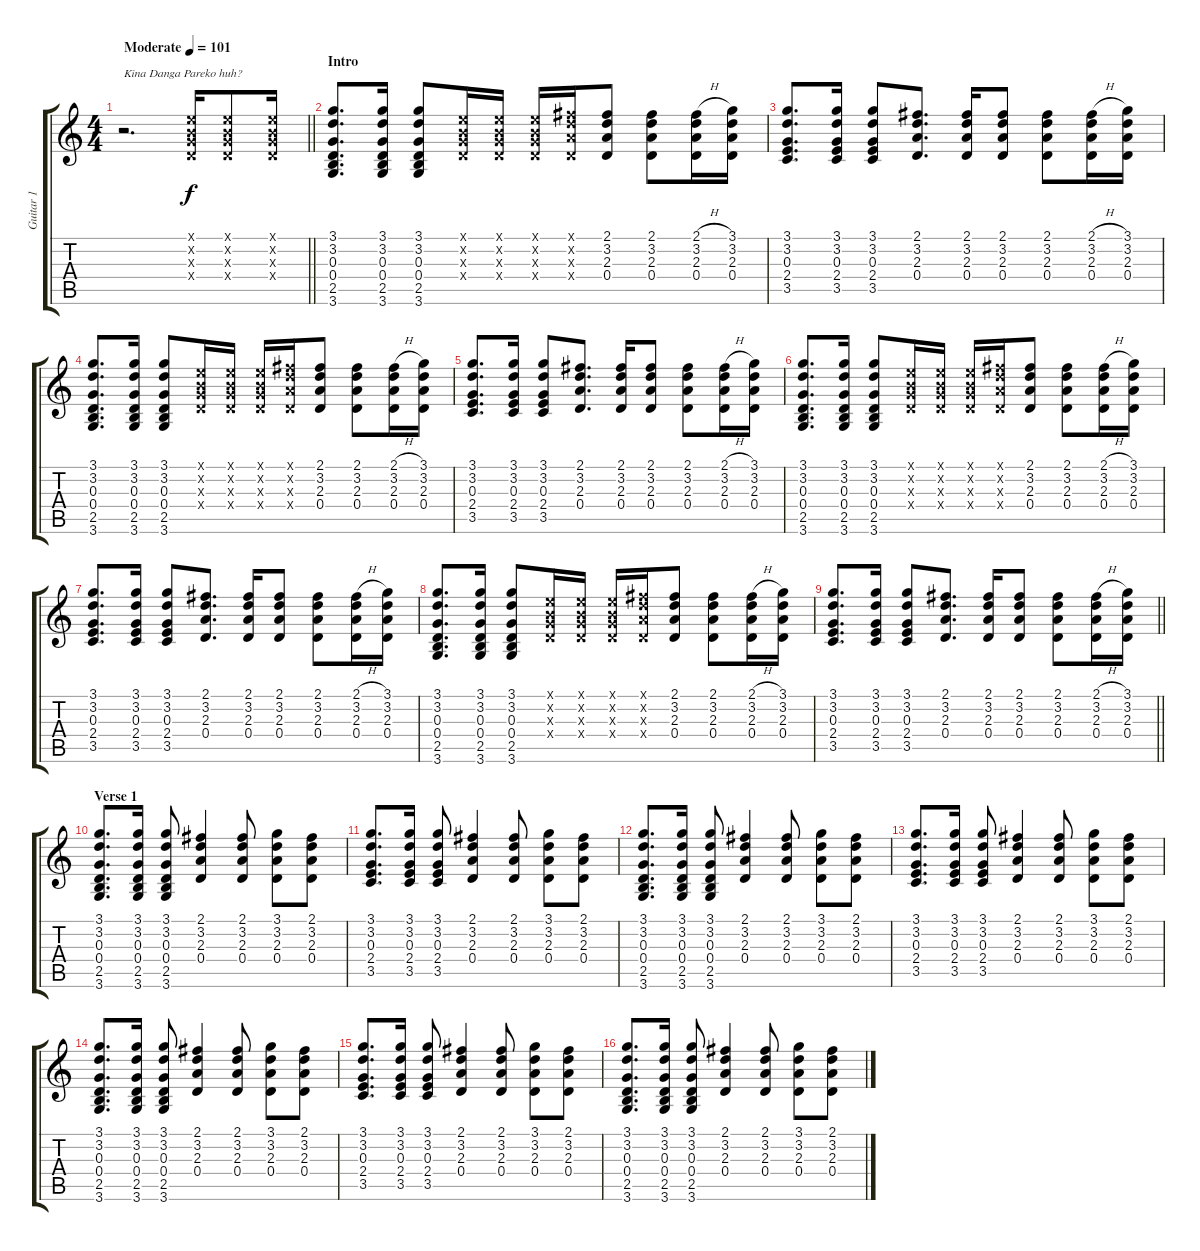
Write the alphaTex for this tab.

\track ("Guitar 1" "Guitar 1") {instrument acousticguitarsteel}
\staff {score tabs}
\tuning (E4 B3 G3 D3 A2 E2) {hide}
\ts (4 4)
\tempo (101 "Moderate")
\clef g2
\barLineRight lightlight
\ks c
r.2{d txt "Kina Danga Pareko huh?" dy f instrument acousticguitarsteel} (0.1{x} 0.2{x} 0.3{x} 0.4{x}).16 (0.1{x} 0.2{x} 0.3{x} 0.4{x}).8 (0.1{x} 0.2{x} 0.3{x} 0.4{x}).16 |
\section ("" "Intro")
(3.1 3.2 0.3 0.4 2.5 3.6).8{d} (3.1 3.2 0.3 0.4 2.5 3.6).16 (3.1 3.2 0.3 0.4 2.5 3.6).8 (0.1{x} 0.2{x} 0.3{x} 0.4{x}).16 (0.1{x} 0.2{x} 0.3{x} 0.4{x}).16 (0.1{x} 0.2{x} 0.3{x} 0.4{x}).16 (2.1{x} 3.2{x} 2.3{x} 0.4{x}).16 (2.1 3.2 2.3 0.4).8 (2.1 3.2 2.3 0.4).8 (2.1{h} 3.2 2.3 0.4).16 (3.1 3.2 2.3 0.4).16 |
(3.1 3.2 0.3 2.4 3.5).8{d} (3.1 3.2 0.3 2.4 3.5).16 (3.1 3.2 0.3 2.4 3.5).8 (2.1 3.2 2.3 0.4).8{d} (2.1 3.2 2.3 0.4).16 (2.1 3.2 2.3 0.4).8 (2.1 3.2 2.3 0.4).8 (2.1{h} 3.2 2.3 0.4).16 (3.1 3.2 2.3 0.4).16 |
(3.1 3.2 0.3 0.4 2.5 3.6).8{d} (3.1 3.2 0.3 0.4 2.5 3.6).16 (3.1 3.2 0.3 0.4 2.5 3.6).8 (0.1{x} 0.2{x} 0.3{x} 0.4{x}).16 (0.1{x} 0.2{x} 0.3{x} 0.4{x}).16 (0.1{x} 0.2{x} 0.3{x} 0.4{x}).16 (2.1{x} 3.2{x} 2.3{x} 0.4{x}).16 (2.1 3.2 2.3 0.4).8 (2.1 3.2 2.3 0.4).8 (2.1{h} 3.2 2.3 0.4).16 (3.1 3.2 2.3 0.4).16 |
(3.1 3.2 0.3 2.4 3.5).8{d} (3.1 3.2 0.3 2.4 3.5).16 (3.1 3.2 0.3 2.4 3.5).8 (2.1 3.2 2.3 0.4).8{d} (2.1 3.2 2.3 0.4).16 (2.1 3.2 2.3 0.4).8 (2.1 3.2 2.3 0.4).8 (2.1{h} 3.2 2.3 0.4).16 (3.1 3.2 2.3 0.4).16 |
(3.1 3.2 0.3 0.4 2.5 3.6).8{d} (3.1 3.2 0.3 0.4 2.5 3.6).16 (3.1 3.2 0.3 0.4 2.5 3.6).8 (0.1{x} 0.2{x} 0.3{x} 0.4{x}).16 (0.1{x} 0.2{x} 0.3{x} 0.4{x}).16 (0.1{x} 0.2{x} 0.3{x} 0.4{x}).16 (2.1{x} 3.2{x} 2.3{x} 0.4{x}).16 (2.1 3.2 2.3 0.4).8 (2.1 3.2 2.3 0.4).8 (2.1{h} 3.2 2.3 0.4).16 (3.1 3.2 2.3 0.4).16 |
(3.1 3.2 0.3 2.4 3.5).8{d} (3.1 3.2 0.3 2.4 3.5).16 (3.1 3.2 0.3 2.4 3.5).8 (2.1 3.2 2.3 0.4).8{d} (2.1 3.2 2.3 0.4).16 (2.1 3.2 2.3 0.4).8 (2.1 3.2 2.3 0.4).8 (2.1{h} 3.2 2.3 0.4).16 (3.1 3.2 2.3 0.4).16 |
(3.1 3.2 0.3 0.4 2.5 3.6).8{d} (3.1 3.2 0.3 0.4 2.5 3.6).16 (3.1 3.2 0.3 0.4 2.5 3.6).8 (0.1{x} 0.2{x} 0.3{x} 0.4{x}).16 (0.1{x} 0.2{x} 0.3{x} 0.4{x}).16 (0.1{x} 0.2{x} 0.3{x} 0.4{x}).16 (2.1{x} 3.2{x} 2.3{x} 0.4{x}).16 (2.1 3.2 2.3 0.4).8 (2.1 3.2 2.3 0.4).8 (2.1{h} 3.2 2.3 0.4).16 (3.1 3.2 2.3 0.4).16 |
\barLineRight lightlight
(3.1 3.2 0.3 2.4 3.5).8{d} (3.1 3.2 0.3 2.4 3.5).16 (3.1 3.2 0.3 2.4 3.5).8 (2.1 3.2 2.3 0.4).8{d} (2.1 3.2 2.3 0.4).16 (2.1 3.2 2.3 0.4).8 (2.1 3.2 2.3 0.4).8 (2.1{h} 3.2 2.3 0.4).16 (3.1 3.2 2.3 0.4).16 |
\section ("" "Verse 1")
(3.1 3.2 0.3 0.4 2.5 3.6).8{d} (3.1 3.2 0.3 0.4 2.5 3.6).16 (3.1 3.2 0.3 0.4 2.5 3.6).8 (2.1 3.2 2.3 0.4).4 (2.1 3.2 2.3 0.4).8 (3.1 3.2 2.3 0.4).8 (2.1 3.2 2.3 0.4).8 |
(3.1 3.2 0.3 2.4 3.5).8{d} (3.1 3.2 0.3 2.4 3.5).16 (3.1 3.2 0.3 2.4 3.5).8 (2.1 3.2 2.3 0.4).4 (2.1 3.2 2.3 0.4).8 (3.1 3.2 2.3 0.4).8 (2.1 3.2 2.3 0.4).8 |
(3.1 3.2 0.3 0.4 2.5 3.6).8{d} (3.1 3.2 0.3 0.4 2.5 3.6).16 (3.1 3.2 0.3 0.4 2.5 3.6).8 (2.1 3.2 2.3 0.4).4 (2.1 3.2 2.3 0.4).8 (3.1 3.2 2.3 0.4).8 (2.1 3.2 2.3 0.4).8 |
(3.1 3.2 0.3 2.4 3.5).8{d} (3.1 3.2 0.3 2.4 3.5).16 (3.1 3.2 0.3 2.4 3.5).8 (2.1 3.2 2.3 0.4).4 (2.1 3.2 2.3 0.4).8 (3.1 3.2 2.3 0.4).8 (2.1 3.2 2.3 0.4).8 |
(3.1 3.2 0.3 0.4 2.5 3.6).8{d} (3.1 3.2 0.3 0.4 2.5 3.6).16 (3.1 3.2 0.3 0.4 2.5 3.6).8 (2.1 3.2 2.3 0.4).4 (2.1 3.2 2.3 0.4).8 (3.1 3.2 2.3 0.4).8 (2.1 3.2 2.3 0.4).8 |
(3.1 3.2 0.3 2.4 3.5).8{d} (3.1 3.2 0.3 2.4 3.5).16 (3.1 3.2 0.3 2.4 3.5).8 (2.1 3.2 2.3 0.4).4 (2.1 3.2 2.3 0.4).8 (3.1 3.2 2.3 0.4).8 (2.1 3.2 2.3 0.4).8 |
(3.1 3.2 0.3 0.4 2.5 3.6).8{d} (3.1 3.2 0.3 0.4 2.5 3.6).16 (3.1 3.2 0.3 0.4 2.5 3.6).8 (2.1 3.2 2.3 0.4).4 (2.1 3.2 2.3 0.4).8 (3.1 3.2 2.3 0.4).8 (2.1 3.2 2.3 0.4).8
